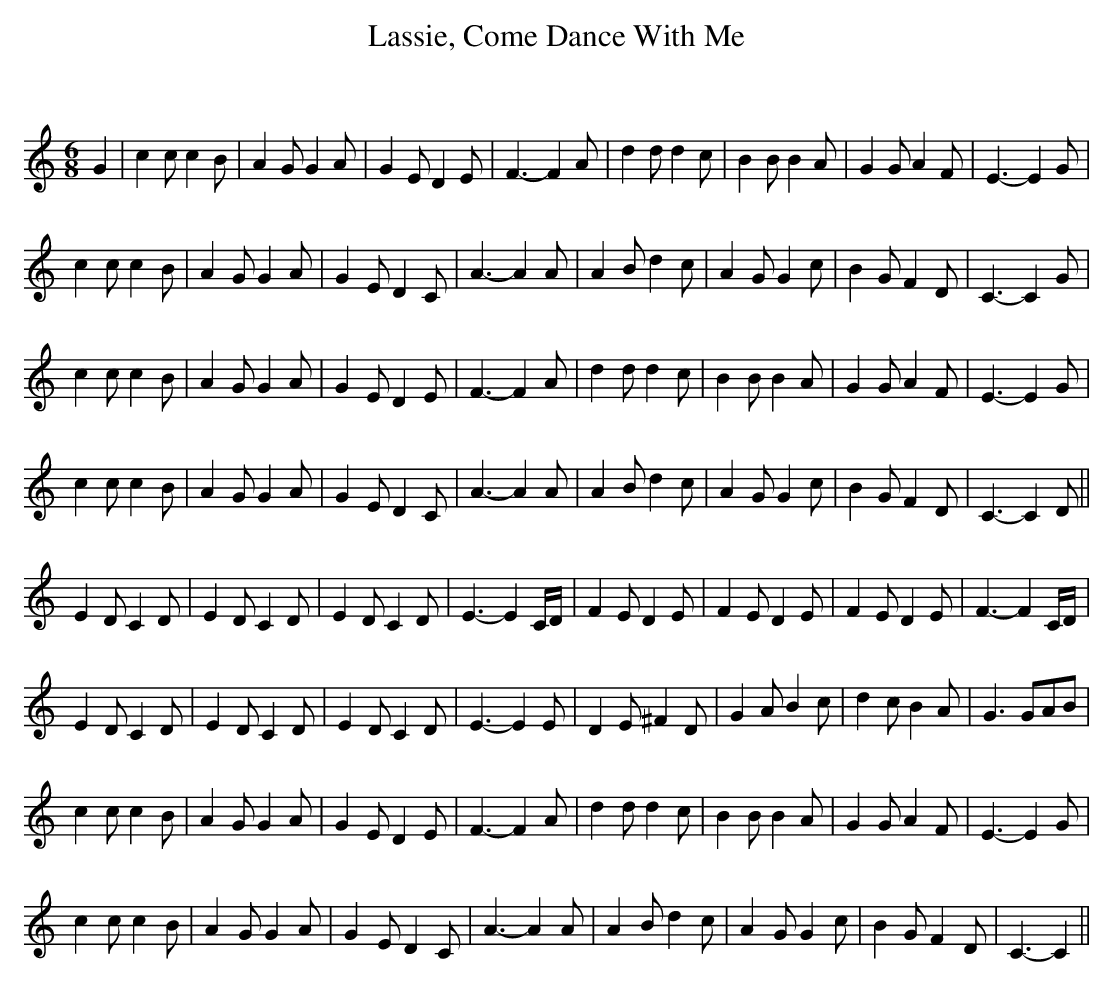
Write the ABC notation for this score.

X:1
T: Lassie, Come Dance With Me
C:
Q:180
K:C
M:6/8
L:1/16
G4|c4c2 c4B2|A4G2 G4A2|G4E2 D4E2|F6-F4A2|d4d2 d4c2|B4B2 B4A2|G4G2 A4F2|E6-E4G2|
c4c2 c4B2|A4G2 G4A2|G4E2 D4C2|A6-A4A2|A4B2 d4c2|A4G2 G4c2|B4G2 F4D2|C6-C4G2|
c4c2 c4B2|A4G2 G4A2|G4E2 D4E2|F6-F4A2|d4d2 d4c2|B4B2 B4A2|G4G2 A4F2|E6-E4G2|
c4c2 c4B2|A4G2 G4A2|G4E2 D4C2|A6-A4A2|A4B2 d4c2|A4G2 G4c2|B4G2 F4D2|C6-C4D2||
E4D2 C4D2|E4D2 C4D2|E4D2 C4D2|E6-E4CD|F4E2 D4E2|F4E2 D4E2|F4E2 D4E2|F6-F4CD|
E4D2 C4D2|E4D2 C4D2|E4D2 C4D2|E6-E4E2|D4E2 ^F4D2|G4A2 B4c2|d4c2 B4A2|G6 G2A2B2|
c4c2 c4B2|A4G2 G4A2|G4E2 D4E2|F6-F4A2|d4d2 d4c2|B4B2 B4A2|G4G2 A4F2|E6-E4G2|
c4c2 c4B2|A4G2 G4A2|G4E2 D4C2|A6-A4A2|A4B2 d4c2|A4G2 G4c2|B4G2 F4D2|C6-C4||
